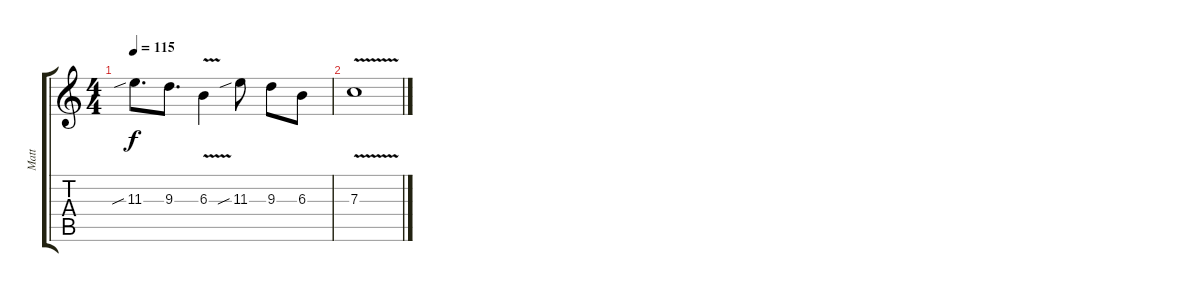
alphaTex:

\track ("Matt" "Matt") {instrument distortionguitar}
\staff {score tabs}
\tuning (D4 A3 F3 C3 G2 D2) {hide}
\ts (4 4)
\tempo 115
\clef g2
\ks c
11.3{sib}.8{d dy f} 9.3.8{d} 6.3{v}.4 11.3{sib}.8 9.3.8 6.3.8 |
7.3{v}.1
